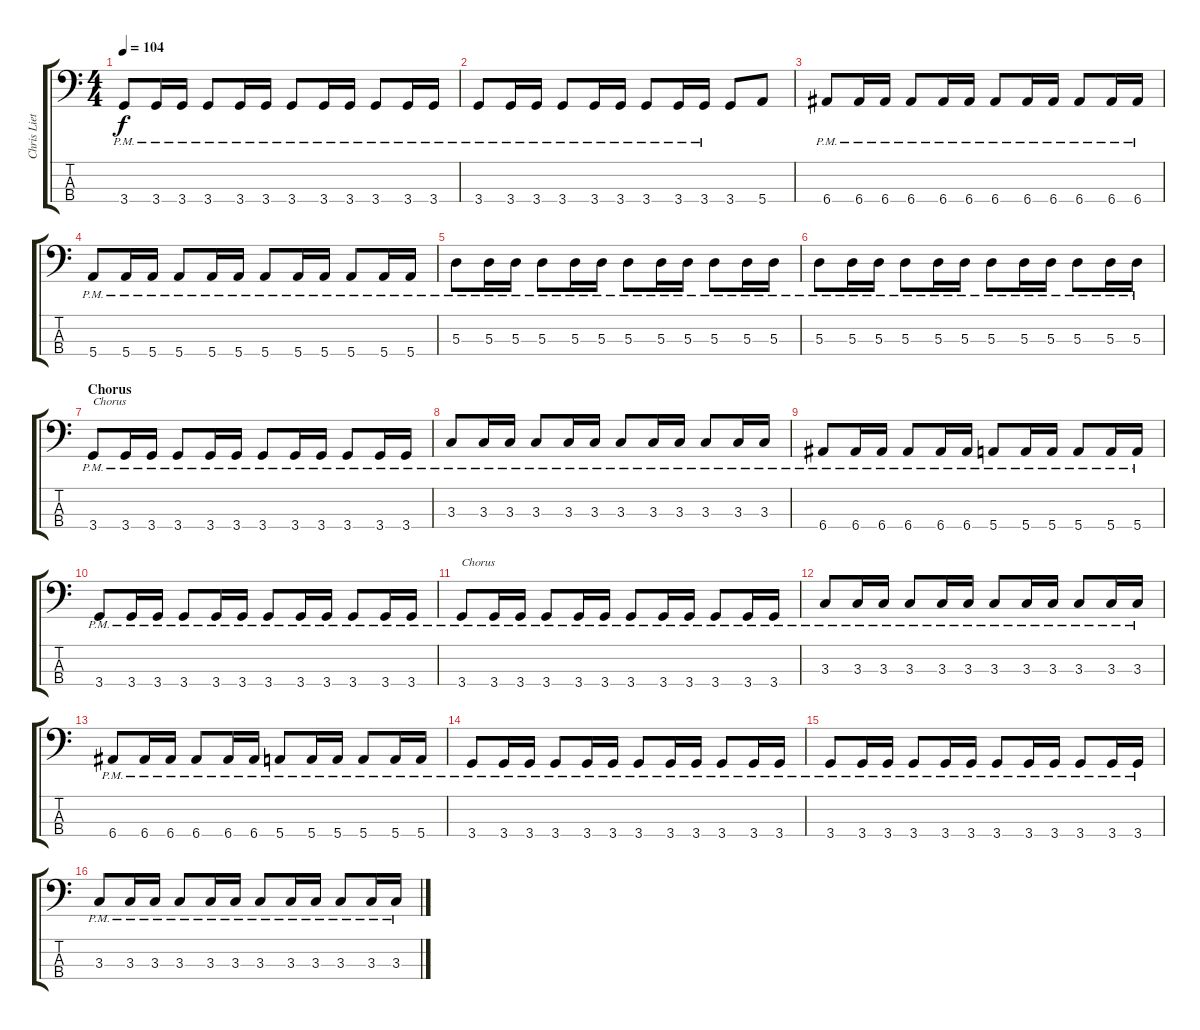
\track ("Chris Lietz" "Chris Liet") {instrument electricbassfinger}
\staff {score tabs}
\tuning (G2 D2 A1 E1) {hide}
\ts (4 4)
\tempo 104
\clef f4
\ks c
3.4{pm}.8{dy f} 3.4{pm}.16 3.4{pm}.16 3.4{pm}.8 3.4{pm}.16 3.4{pm}.16 3.4{pm}.8 3.4{pm}.16 3.4{pm}.16 3.4{pm}.8 3.4{pm}.16 3.4{pm}.16 |
3.4{pm}.8 3.4{pm}.16 3.4{pm}.16 3.4{pm}.8 3.4{pm}.16 3.4{pm}.16 3.4{pm}.8 3.4{pm}.16 3.4{pm}.16 3.4.8 5.4.8 |
6.4{pm}.8 6.4{pm}.16 6.4{pm}.16 6.4{pm}.8 6.4{pm}.16 6.4{pm}.16 6.4{pm}.8 6.4{pm}.16 6.4{pm}.16 6.4{pm}.8 6.4{pm}.16 6.4{pm}.16 |
5.4{pm}.8 5.4{pm}.16 5.4{pm}.16 5.4{pm}.8 5.4{pm}.16 5.4{pm}.16 5.4{pm}.8 5.4{pm}.16 5.4{pm}.16 5.4{pm}.8 5.4{pm}.16 5.4{pm}.16 |
5.3{pm}.8 5.3{pm}.16 5.3{pm}.16 5.3{pm}.8 5.3{pm}.16 5.3{pm}.16 5.3{pm}.8 5.3{pm}.16 5.3{pm}.16 5.3{pm}.8 5.3{pm}.16 5.3{pm}.16 |
5.3{pm}.8 5.3{pm}.16 5.3{pm}.16 5.3{pm}.8 5.3{pm}.16 5.3{pm}.16 5.3{pm}.8 5.3{pm}.16 5.3{pm}.16 5.3{pm}.8 5.3{pm}.16 5.3{pm}.16 |
\section ("" "Chorus")
3.4{pm}.8{txt "Chorus"} 3.4{pm}.16 3.4{pm}.16 3.4{pm}.8 3.4{pm}.16 3.4{pm}.16 3.4{pm}.8 3.4{pm}.16 3.4{pm}.16 3.4{pm}.8 3.4{pm}.16 3.4{pm}.16 |
3.3{pm}.8 3.3{pm}.16 3.3{pm}.16 3.3{pm}.8 3.3{pm}.16 3.3{pm}.16 3.3{pm}.8 3.3{pm}.16 3.3{pm}.16 3.3{pm}.8 3.3{pm}.16 3.3{pm}.16 |
6.4{pm}.8 6.4{pm}.16 6.4{pm}.16 6.4{pm}.8 6.4{pm}.16 6.4{pm}.16 5.4{pm}.8 5.4{pm}.16 5.4{pm}.16 5.4{pm}.8 5.4{pm}.16 5.4{pm}.16 |
3.4{pm}.8 3.4{pm}.16 3.4{pm}.16 3.4{pm}.8 3.4{pm}.16 3.4{pm}.16 3.4{pm}.8 3.4{pm}.16 3.4{pm}.16 3.4{pm}.8 3.4{pm}.16 3.4{pm}.16 |
3.4{pm}.8{txt "Chorus"} 3.4{pm}.16 3.4{pm}.16 3.4{pm}.8 3.4{pm}.16 3.4{pm}.16 3.4{pm}.8 3.4{pm}.16 3.4{pm}.16 3.4{pm}.8 3.4{pm}.16 3.4{pm}.16 |
3.3{pm}.8 3.3{pm}.16 3.3{pm}.16 3.3{pm}.8 3.3{pm}.16 3.3{pm}.16 3.3{pm}.8 3.3{pm}.16 3.3{pm}.16 3.3{pm}.8 3.3{pm}.16 3.3{pm}.16 |
6.4{pm}.8 6.4{pm}.16 6.4{pm}.16 6.4{pm}.8 6.4{pm}.16 6.4{pm}.16 5.4{pm}.8 5.4{pm}.16 5.4{pm}.16 5.4{pm}.8 5.4{pm}.16 5.4{pm}.16 |
3.4{pm}.8 3.4{pm}.16 3.4{pm}.16 3.4{pm}.8 3.4{pm}.16 3.4{pm}.16 3.4{pm}.8 3.4{pm}.16 3.4{pm}.16 3.4{pm}.8 3.4{pm}.16 3.4{pm}.16 |
3.4{pm}.8 3.4{pm}.16 3.4{pm}.16 3.4{pm}.8 3.4{pm}.16 3.4{pm}.16 3.4{pm}.8 3.4{pm}.16 3.4{pm}.16 3.4{pm}.8 3.4{pm}.16 3.4{pm}.16 |
3.3{pm}.8 3.3{pm}.16 3.3{pm}.16 3.3{pm}.8 3.3{pm}.16 3.3{pm}.16 3.3{pm}.8 3.3{pm}.16 3.3{pm}.16 3.3{pm}.8 3.3{pm}.16 3.3{pm}.16
